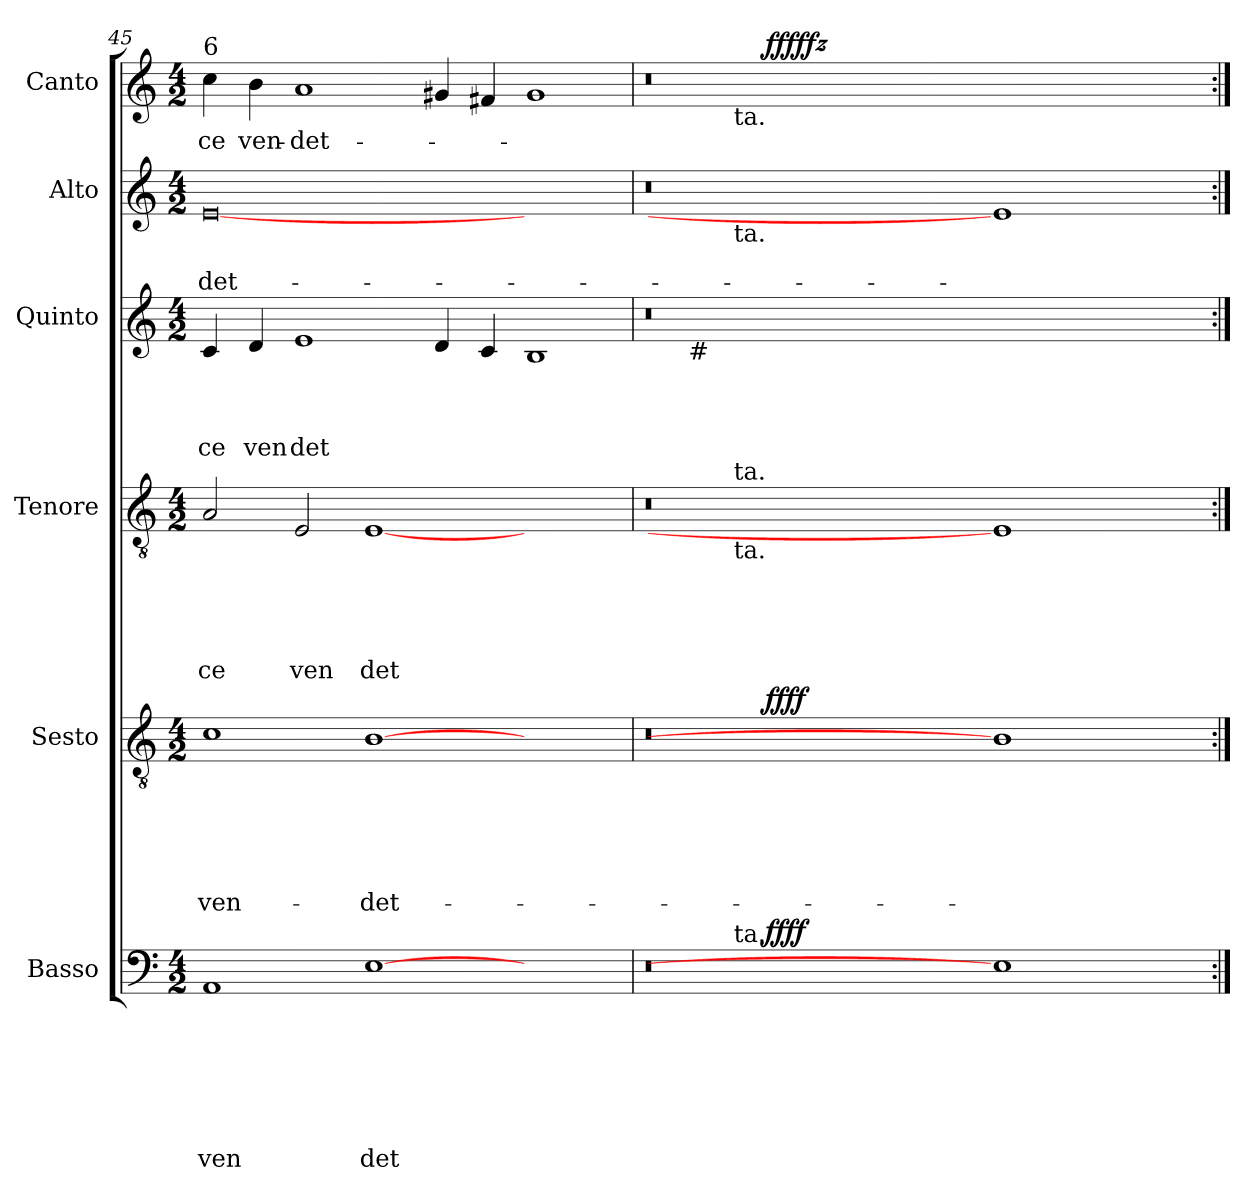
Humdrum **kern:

**kern	**text	**text	**text	**text	**text	**text	**text	**dynam	**kern	**text	**text	**text	**text	**text	**text	**dynam	**kern	**text	**text	**text	**text	**text	**kern	**text	**text	**text	**text	**dynam	**kern	**text	**text	**kern	**text	**dynam
*part6	*part6	*part6	*part6	*part6	*part6	*part6	*part6	*part6	*part5	*part5	*part5	*part5	*part5	*part5	*part5	*part5	*part4	*part4	*part4	*part4	*part4	*part4	*part3	*part3	*part3	*part3	*part3	*part3	*part2	*part2	*part2	*part1	*part1	*part1
*staff6	*staff6	*staff6	*staff6	*staff6	*staff6	*staff6	*staff6	*staff6	*staff5	*staff5	*staff5	*staff5	*staff5	*staff5	*staff5	*staff5	*staff4	*staff4	*staff4	*staff4	*staff4	*staff4	*staff3	*staff3	*staff3	*staff3	*staff3	*staff3	*staff2	*staff2	*staff2	*staff1	*staff1	*staff1
*I"Basso	*	*	*	*	*	*	*	*	*I"Sesto	*	*	*	*	*	*	*	*I"Tenore	*	*	*	*	*	*I"Quinto	*	*	*	*	*	*I"Alto	*	*	*I"Canto	*	*
*clefF4	*	*	*	*	*	*	*	*	*clefGv2	*	*	*	*	*	*	*	*clefGv2	*	*	*	*	*	*clefG2	*	*	*	*	*	*clefG2	*	*	*clefG2	*	*
*k[]	*	*	*	*	*	*	*	*	*k[]	*	*	*	*	*	*	*	*k[]	*	*	*	*	*	*k[]	*	*	*	*	*	*k[]	*	*	*k[]	*	*
*C:	*	*	*	*	*	*	*	*	*C:	*	*	*	*	*	*	*	*C:	*	*	*	*	*	*C:	*	*	*	*	*	*C:	*	*	*C:	*	*
*M4/2	*	*	*	*	*	*	*	*	*M4/2	*	*	*	*	*	*	*	*M4/2	*	*	*	*	*	*M4/2	*	*	*	*	*	*M4/2	*	*	*M4/2	*	*
=45	=45	=45	=45	=45	=45	=45	=45	=45	=45	=45	=45	=45	=45	=45	=45	=45	=45	=45	=45	=45	=45	=45	=45	=45	=45	=45	=45	=45	=45	=45	=45	=45	=45	=45
!	!	!	!	!	!	!	!	!	!	!	!	!	!	!	!	!	!	!	!	!	!	!	!	!	!	!	!	!	!	!	!	!LO:TX:a:t=6	!	!
!	!	!	!	!	!	!	!LO:LY:b	!	!	!	!	!	!	!	!LO:LY:b	!	!	!	!	!	!	!LO:LY:b	!	!	!	!	!LO:LY:b	!	!	!	!LO:LY:b	!	!LO:LY:b	!
1AA	.	.	.	.	.	.	ven	.	1c	.	.	.	.	.	ven-	.	2A/	.	.	.	.	ce	4c/	.	.	.	ce	.	[0e	.	-det-	4cc>\	-ce	.
!	!	!	!	!	!	!	!	!	!	!	!	!	!	!	!	!	!	!	!	!	!	!	!	!	!	!	!LO:LY:b	!	!	!	!	!	!LO:LY:b	!
.	.	.	.	.	.	.	.	.	.	.	.	.	.	.	.	.	.	.	.	.	.	.	4d/	.	.	.	ven	.	.	.	.	4b\	ven-	.
!	!	!	!	!	!	!	!	!	!	!	!	!	!	!	!	!	!	!	!	!	!	!LO:LY:b	!	!	!	!	!LO:LY:b	!	!	!	!	!	!LO:LY:b	!
.	.	.	.	.	.	.	.	.	.	.	.	.	.	.	.	.	2E/	.	.	.	.	ven	1e	.	.	.	det	.	.	.	.	1a	-det-	.
!	!	!	!	!	!	!	!LO:LY:b	!	!	!	!	!	!	!	!LO:LY:b	!	!	!	!	!	!	!LO:LY:b	!	!	!	!	!	!	!	!	!	!	!	!
[1E	.	.	.	.	.	.	det	.	[1B	.	.	.	.	.	-det-	.	[1E	.	.	.	.	det	.	.	.	.	.	.	.	.	.	.	.	.
.	.	.	.	.	.	.	.	.	.	.	.	.	.	.	.	.	.	.	.	.	.	.	4d/	.	.	.	.	.	.	.	.	4g#X/	.	.
.	.	.	.	.	.	.	.	.	.	.	.	.	.	.	.	.	.	.	.	.	.	.	4c/	.	.	.	.	.	.	.	.	4f#X/	.	.
1ryy	.	.	.	.	.	.	.	.	1ryy	.	.	.	.	.	.	.	1ryy	.	.	.	.	.	1B	.	.	.	.	.	1ryy	.	.	1g#	.	.
=46	=46	=46	=46	=46	=46	=46	=46	=46	=46	=46	=46	=46	=46	=46	=46	=46	=46	=46	=46	=46	=46	=46	=46	=46	=46	=46	=46	=46	=46	=46	=46	=46	=46	=46
*^	*	*	*	*	*	*	*	*	*^	*	*	*	*	*	*	*	*^	*	*	*	*	*	*^	*	*	*	*	*	*^	*	*	*^	*	*
*	*^	*	*	*	*	*	*	*	*	*	*	*	*	*	*	*	*	*	*	*	*	*	*	*	*	*	*^	*	*	*	*	*	*	*	*	*	*	*^	*	*
0r	4ryy	4ryy	.	.	.	.	.	.	.	.	0r	4ryy	.	.	.	.	.	.	.	0r	4ryy	.	.	.	.	.	0r	4ryy	8ryy	.	.	.	.	.	0r	4ryy	.	.	0r	4ryy	4ryy	.	.
.	.	.	.	.	.	.	.	.	.	.	.	.	.	.	.	.	.	.	.	.	.	.	.	.	.	.	.	.	32ryy	.	.	.	.	.	.	.	.	.	.	.	.	.	.
!	!	!	!	!	!	!	!	!	!	!	!	!	!	!	!	!	!	!	!	!	!	!	!	!	!	!	!	!	!LO:TX:b:t=#	!	!	!	!	!	!	!	!	!	!	!	!	!	!
.	.	.	.	.	.	.	.	.	.	.	.	.	.	.	.	.	.	.	.	.	.	.	.	.	.	.	.	.	1ryy	.	.	.	.	.	.	.	.	.	.	.	.	.	.
.	8ryy	16ryy	.	.	.	.	.	.	.	.	.	8ryy	.	.	.	.	.	.	.	.	16ryy	.	.	.	.	.	.	8ryy	.	.	.	.	.	.	.	16ryy	.	.	.	8ryy	16ryy	.	.
!	!	!	!	!	!	!	!	!	!	!	!	!	!	!	!	!	!	!	!	!	!	!	!	!	!	!	!	!	!	!	!	!	!	!	!	!	!	!	!	!	!LO:TX:b:t=ta.	!	!
!	!	!	!	!	!	!	!	!	!	!	!	!	!	!	!	!	!	!	!	!	!	!	!	!	!	!	!	!	!	!	!	!	!	!	!	!LO:TX:b:t=ta.	!	!	!	!	!	!	!
!	!	!	!	!	!	!	!	!	!	!	!	!	!	!	!	!	!	!	!	!	!LO:TX:b:t=ta.	!	!	!	!	!	!	!	!	!	!	!	!	!	!	!	!	!	!	!	!	!	!
!	!	!	!	!	!	!	!	!	!	!	!	!	!	!	!	!	!	!	!	!	!LO:TX:a:t=ta.	!	!	!	!	!	!	!	!	!	!	!	!	!	!	!	!	!	!	!	!	!	!
!	!	!LO:TX:a:t=ta.	!	!	!	!	!	!	!	!	!	!	!	!	!	!	!	!	!	!	!	!	!	!	!	!	!	!	!	!	!	!	!	!	!	!	!	!	!	!	!	!	!
.	.	1ryy	.	.	.	.	.	.	.	.	.	.	.	.	.	.	.	.	.	.	1ryy	.	.	.	.	.	.	.	.	.	.	.	.	.	.	1ryy	.	.	.	.	1ryy	.	.
.	32ryy	.	.	.	.	.	.	.	.	.	.	32ryy	.	.	.	.	.	.	.	.	.	.	.	.	.	.	.	32ryy	.	.	.	.	.	.	.	.	.	.	.	32ryy	.	.	.
!	!	!	!	!	!	!	!	!	!	!LO:DY:b	!	!	!	!	!	!	!	!	!LO:DY:b	!	!	!	!	!	!	!	!	!	!	!	!	!	!	!LO:DY:b	!	!	!	!	!	!	!	!	!
!	!	!	!	!	!	!	!	!	!	!	!	!	!	!	!	!	!	!	!	!	!	!	!	!	!	!	!	!	!	!	!	!	!	!LO:DY:n=1:b	!	!	!	!	!	!	!	!	!LO:DY:b
!	!	!	!	!	!	!	!	!	!	!	!	!	!	!	!	!	!	!	!	!	!	!	!	!	!	!	!	!	!	!	!	!	!	!	!	!	!	!	!	!	!	!	!LO:DY:n=1:b
.	1ryy	.	.	.	.	.	.	.	.	ffff	.	1ryy	.	.	.	.	.	.	ffff	.	.	.	.	.	.	.	.	1ryy	.	.	.	.	.	fz fz	.	.	.	.	.	1ryy	.	.	ffff fz
.	.	.	.	.	.	.	.	.	.	.	.	.	.	.	.	.	.	.	.	.	.	.	.	.	.	.	.	.	1ryy	.	.	.	.	.	.	.	.	.	.	.	.	.	.
.	.	1ryy	.	.	.	.	.	.	.	.	.	.	.	.	.	.	.	.	.	.	1ryy	.	.	.	.	.	.	.	.	.	.	.	.	.	.	1ryy	.	.	.	.	1ryy	.	.
.	1ryy	.	.	.	.	.	.	.	.	.	.	1ryy	.	.	.	.	.	.	.	.	.	.	.	.	.	.	.	1ryy	.	.	.	.	.	.	.	.	.	.	.	1ryy	.	.	.
1E]	.	.	.	.	.	.	.	.	.	.	1B]	.	.	.	.	.	.	.	.	1E]	.	.	.	.	.	.	1ryy	.	.	.	.	.	.	.	1e]	.	.	.	1ryy	.	.	.	.
.	.	.	.	.	.	.	.	.	.	.	.	.	.	.	.	.	.	.	.	.	.	.	.	.	.	.	.	.	2ryy	.	.	.	.	.	.	.	.	.	.	.	.	.	.
.	.	2ryy	.	.	.	.	.	.	.	.	.	.	.	.	.	.	.	.	.	.	2ryy	.	.	.	.	.	.	.	.	.	.	.	.	.	.	2ryy	.	.	.	.	2ryy	.	.
.	2ryy	.	.	.	.	.	.	.	.	.	.	2ryy	.	.	.	.	.	.	.	.	.	.	.	.	.	.	.	2ryy	.	.	.	.	.	.	.	.	.	.	.	2ryy	.	.	.
.	.	.	.	.	.	.	.	.	.	.	.	.	.	.	.	.	.	.	.	.	.	.	.	.	.	.	.	.	4ryy	.	.	.	.	.	.	.	.	.	.	.	.	.	.
.	.	8.ryy	.	.	.	.	.	.	.	.	.	.	.	.	.	.	.	.	.	.	8.ryy	.	.	.	.	.	.	.	.	.	.	.	.	.	.	8.ryy	.	.	.	.	8.ryy	.	.
.	16.ryy	.	.	.	.	.	.	.	.	.	.	16.ryy	.	.	.	.	.	.	.	.	.	.	.	.	.	.	.	16.ryy	16.ryy	.	.	.	.	.	.	.	.	.	.	16.ryy	.	.	.
*v	*v	*v	*	*	*	*	*	*	*	*	*	*	*	*	*	*	*	*	*	*v	*v	*	*	*	*	*	*v	*v	*v	*	*	*	*	*	*v	*v	*	*	*v	*v	*v	*	*
*	*	*	*	*	*	*	*	*	*v	*v	*	*	*	*	*	*	*	*	*	*	*	*	*	*	*	*	*	*	*	*	*	*	*	*	*
=:|!	=:|!	=:|!	=:|!	=:|!	=:|!	=:|!	=:|!	=:|!	=:|!	=:|!	=:|!	=:|!	=:|!	=:|!	=:|!	=:|!	=:|!	=:|!	=:|!	=:|!	=:|!	=:|!	=:|!	=:|!	=:|!	=:|!	=:|!	=:|!	=:|!	=:|!	=:|!	=:|!	=:|!	=:|!
*-	*-	*-	*-	*-	*-	*-	*-	*-	*-	*-	*-	*-	*-	*-	*-	*-	*-	*-	*-	*-	*-	*-	*-	*-	*-	*-	*-	*-	*-	*-	*-	*-	*-	*-
